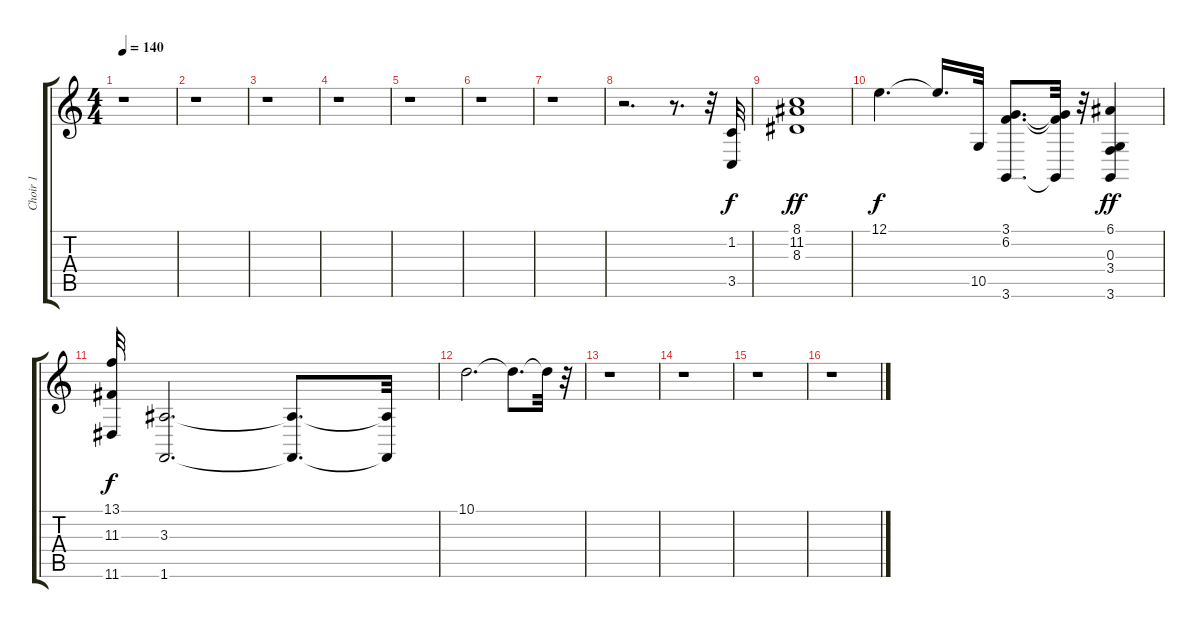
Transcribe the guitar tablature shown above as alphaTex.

\track ("Choir 1" "Choir 1") {instrument pad4choir}
\staff {score tabs}
\tuning (E4 B3 G3 D3 A2 E2) {hide}
\ts (4 4)
\tempo 140
\clef g2
\ks c
r.1{dy f} |
r.1 |
r.1 |
r.1 |
r.1 |
r.1 |
r.1 |
r.2{d} r.8{d} r.32 (1.2 3.5).32 |
(8.1 11.2 8.3).1{dy ff} |
12.1.4{d dy f} 12.1{t}.16{d} 10.5.32 (3.1 6.2 3.6).8{d} (3.1{t} 6.2{t} 3.6{t}).32 r.32 (6.1 0.3 3.4 3.6).4{dy ff} |
(13.1 11.3 11.6).32{dy f} (3.3 1.6).2{d} (3.3{t} 1.6{t}).8{d} (3.3{t} 1.6{t}).32 |
10.1.2{d} 10.1{t}.8{d} 10.1{t}.32 r.32 |
r.1 |
r.1 |
r.1 |
r.1
